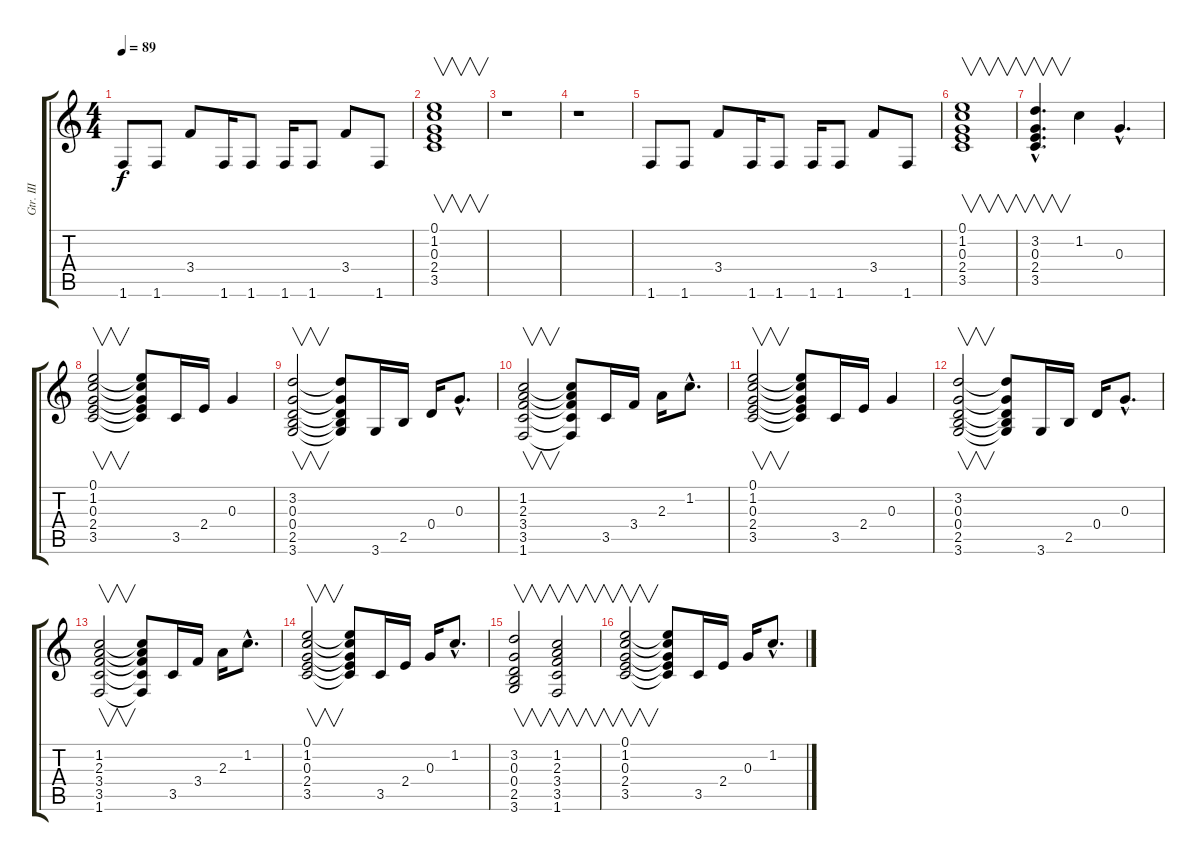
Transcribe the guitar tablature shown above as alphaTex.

\track ("Gtr. III" "Gtr. III") {instrument electricguitarclean}
\staff {score tabs}
\tuning (E4 B3 G3 D3 A2 E2) {hide}
\ts (4 4)
\tempo 89
\clef g2
\ks c
1.6.8{dy f} 1.6.8 3.4.8 1.6.16 1.6.8 1.6.16 1.6.8 3.4.8 1.6.8 |
(0.1 1.2 0.3 2.4 3.5).1{v} |
r.1 |
r.1 |
1.6.8 1.6.8 3.4.8 1.6.16 1.6.8 1.6.16 1.6.8 3.4.8 1.6.8 |
(0.1 1.2 0.3 2.4 3.5).1{v} |
(3.2{hac} 0.3{hac} 2.4{hac} 3.5{hac}).4{v d} 1.2.4 0.3{hac}.4{d} |
(0.1 1.2 0.3 2.4 3.5).2{v} (0.1{t} 1.2{t} 0.3{t} 2.4{t} 3.5{t}).8 3.5.16 2.4.16 0.3.4 |
(3.2 0.3 0.4 2.5 3.6).2{v} (3.2{t} 0.3{t} 0.4{t} 2.5{t} 3.6{t}).8 3.6.16 2.5.16 0.4.16 0.3{hac}.8{d} |
(1.2 2.3 3.4 3.5 1.6).2{v} (1.2{t} 2.3{t} 3.4{t} 3.5{t} 1.6{t}).8 3.5.16 3.4.16 2.3.16 1.2{hac}.8{d} |
(0.1 1.2 0.3 2.4 3.5).2{v} (0.1{t} 1.2{t} 0.3{t} 2.4{t} 3.5{t}).8 3.5.16 2.4.16 0.3.4 |
(3.2 0.3 0.4 2.5 3.6).2{v} (3.2{t} 0.3{t} 0.4{t} 2.5{t} 3.6{t}).8 3.6.16 2.5.16 0.4.16 0.3{hac}.8{d} |
(1.2 2.3 3.4 3.5 1.6).2{v} (1.2{t} 2.3{t} 3.4{t} 3.5{t} 1.6{t}).8 3.5.16 3.4.16 2.3.16 1.2{hac}.8{d} |
(0.1 1.2 0.3 2.4 3.5).2{v} (0.1{t} 1.2{t} 0.3{t} 2.4{t} 3.5{t}).8 3.5.16 2.4.16 0.3.16 1.2{hac}.8{d} |
(3.2 0.3 0.4 2.5 3.6).2{v} (1.2 2.3 3.4 3.5 1.6).2{v} |
(0.1 1.2 0.3 2.4 3.5).2{v} (0.1{t} 1.2{t} 0.3{t} 2.4{t} 3.5{t}).8 3.5.16 2.4.16 0.3.16 1.2{hac}.8{d}
